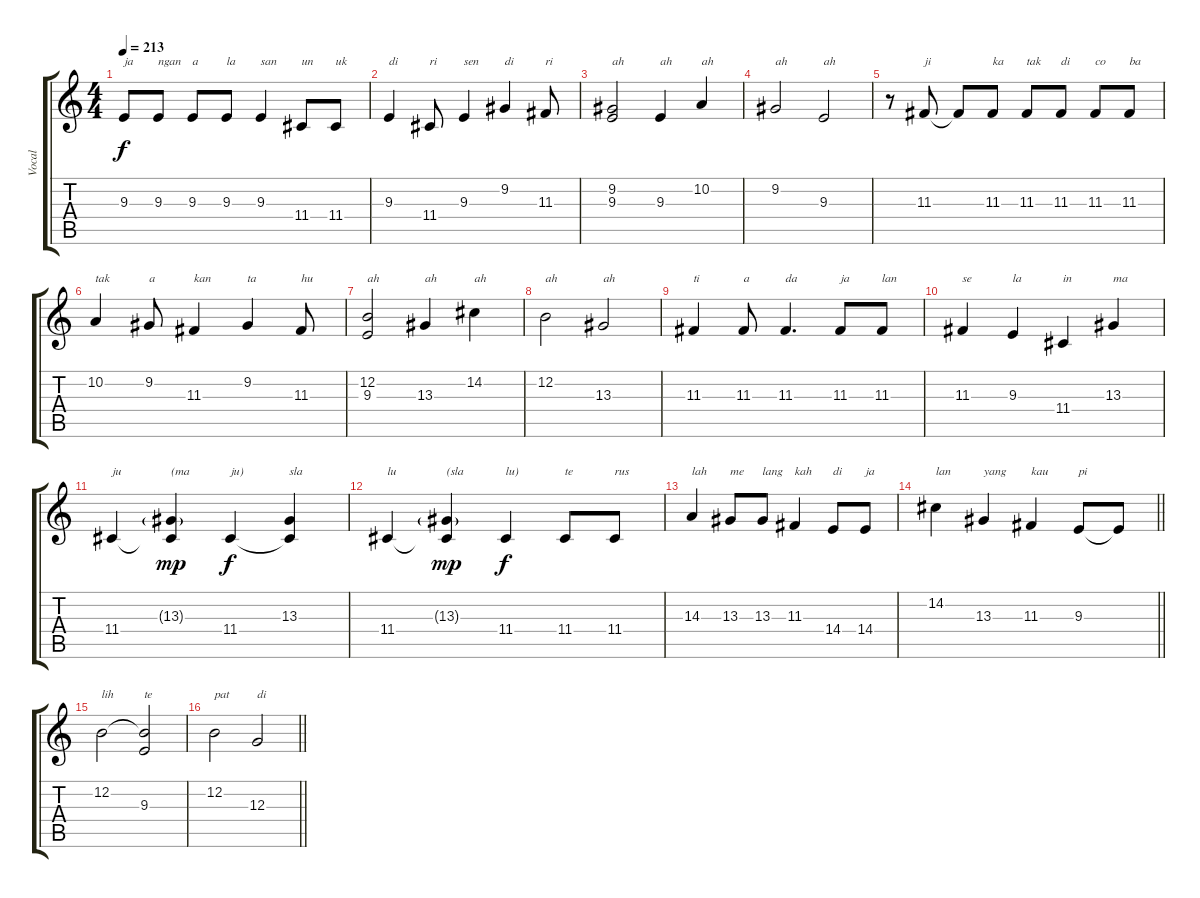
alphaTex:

\track ("Vocal" "Vocal") {instrument violin}
\staff {score tabs}
\tuning (E4 B3 G3 D3 A2 E2) {hide}
\ts (4 4)
\tempo 213
\clef g2
\ks c
9.3.8{txt "ja" dy f} 9.3.8{txt "ngan"} 9.3.8{txt "a"} 9.3.8{txt "la"} 9.3.4{txt "san"} 11.4.8{txt "un"} 11.4.8{txt "uk"} |
9.3.4{txt "di"} 11.4.8{txt "ri"} 9.3.4{txt "sen"} 9.2.4{txt "di"} 11.3.8{txt "ri"} |
(9.2 9.3).2{txt "ah"} 9.3.4{txt "ah"} 10.2.4{txt "ah"} |
9.2.2{txt "ah"} 9.3.2{txt "ah"} |
r.8 11.3.8{txt "ji"} 11.3{t}.8 11.3.8{txt "ka"} 11.3.8{txt "tak"} 11.3.8{txt "di"} 11.3.8{txt "co"} 11.3.8{txt "ba"} |
10.2.4{txt "tak"} 9.2.8{txt "a"} 11.3.4{txt "kan"} 9.2.4{txt "ta"} 11.3.8{txt "hu"} |
(12.2 9.3).2{txt "ah"} 13.3.4{txt "ah"} 14.2.4{txt "ah"} |
12.2.2{txt "ah"} 13.3.2{txt "ah"} |
11.3.4{txt "ti"} 11.3.8{txt "a"} 11.3.4{d txt "da"} 11.3.8{txt "ja"} 11.3.8{txt "lan"} |
11.3.4{txt "se"} 9.3.4{txt "la"} 11.4.4{txt "in"} 13.3.4{txt "ma"} |
11.4.4{txt "ju"} (13.3{g} 11.4{t}).4{txt "(ma" dy mp} 11.4.4{txt "ju)" dy f} (13.3 11.4{t}).4{txt "sla"} |
11.4.4{txt "lu"} (13.3{g} 11.4{t}).4{txt "(sla" dy mp} 11.4.4{txt "lu)" dy f} 11.4.8{txt "te"} 11.4.8{txt "rus"} |
14.3.4{txt "lah"} 13.3.8{txt "me"} 13.3.8{txt "lang"} 11.3.4{txt "kah"} 14.4.8{txt "di"} 14.4.8{txt "ja"} |
\barLineRight lightlight
14.2.4{txt "lan"} 13.3.4{txt "yang"} 11.3.4{txt "kau"} 9.3.8{txt "pi"} 9.3{t}.8 |
\section ("" "")
12.2.2{txt "lih"} (12.2{t} 9.3).2{txt "te"} |
\barLineRight lightlight
12.2.2{txt "pat"} 12.3.2{txt "di"}
